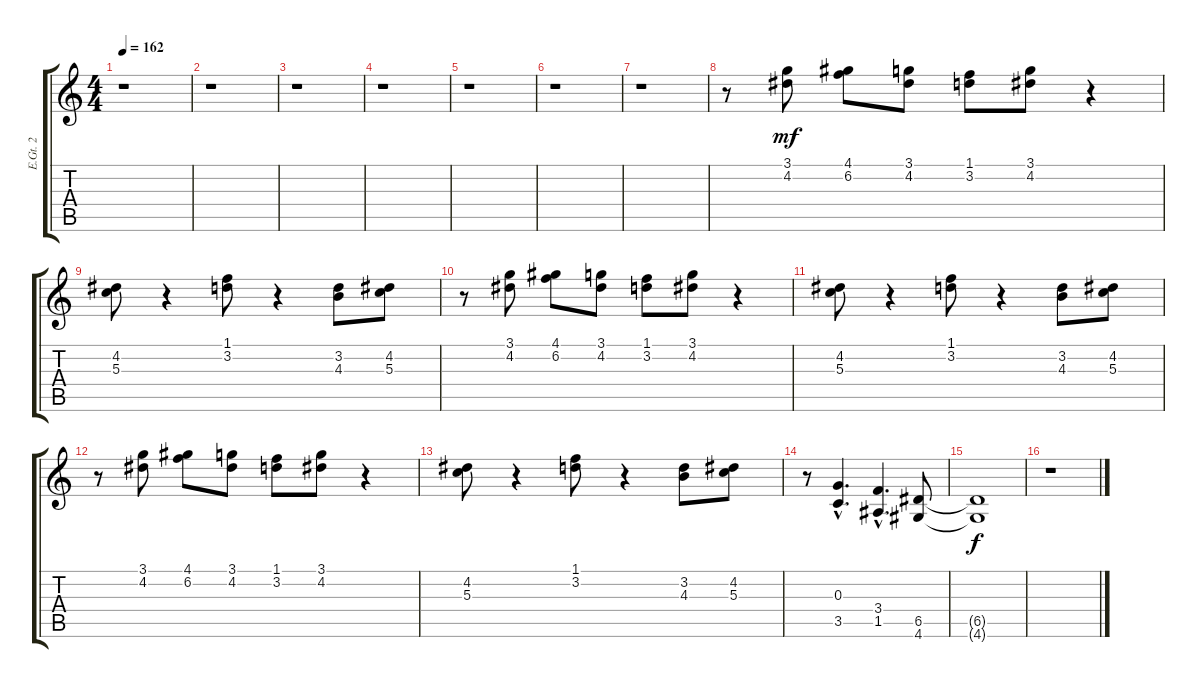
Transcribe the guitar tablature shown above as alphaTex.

\track ("E.Gt. 2" "E.Gt. 2") {instrument distortionguitar}
\staff {score tabs}
\tuning (E4 B3 G3 D3 A2 E2) {hide}
\ts (4 4)
\tempo 162
\clef g2
\ks c
r.1{dy f} |
r.1 |
r.1 |
r.1 |
r.1 |
r.1 |
r.1 |
r.8 (3.1 4.2).8{dy mf} (4.1 6.2).8 (3.1 4.2).8 (1.1 3.2).8 (3.1 4.2).8 r.4 |
(4.2 5.3).8 r.4 (1.1 3.2).8 r.4 (3.2 4.3).8 (4.2 5.3).8 |
r.8 (3.1 4.2).8 (4.1 6.2).8 (3.1 4.2).8 (1.1 3.2).8 (3.1 4.2).8 r.4 |
(4.2 5.3).8 r.4 (1.1 3.2).8 r.4 (3.2 4.3).8 (4.2 5.3).8 |
r.8 (3.1 4.2).8 (4.1 6.2).8 (3.1 4.2).8 (1.1 3.2).8 (3.1 4.2).8 r.4 |
(4.2 5.3).8 r.4 (1.1 3.2).8 r.4 (3.2 4.3).8 (4.2 5.3).8 |
r.8 (0.3{hac} 3.5{hac}).4{d} (3.4{hac} 1.5{hac}).4{d} (6.5 4.6).8 |
(6.5{t} 4.6{t}).1{dy f} |
r.1
